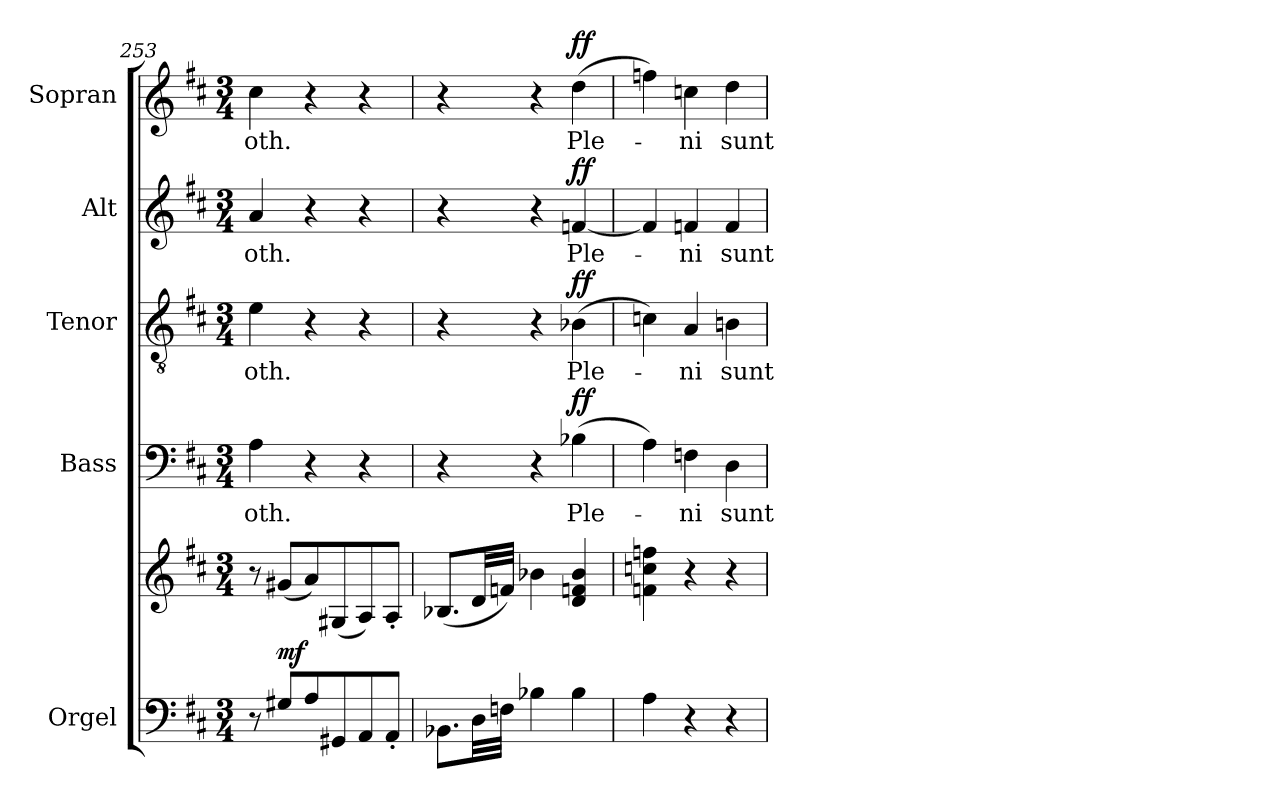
**kern	**kern	**dynam	**kern	**text	**dynam	**kern	**text	**dynam	**kern	**text	**dynam	**kern	**text	**dynam
*part5	*part5	*part5	*part4	*part4	*part4	*part3	*part3	*part3	*part2	*part2	*part2	*part1	*part1	*part1
*staff6	*staff5	*staff5/6	*staff4	*staff4	*staff4	*staff3	*staff3	*staff3	*staff2	*staff2	*staff2	*staff1	*staff1	*staff1
*I"Orgel	*	*	*I"Bass	*	*	*I"Tenor	*	*	*I"Alt	*	*	*I"Sopran	*	*
*I'Org.	*	*	*I'B.	*	*	*I'T.	*	*	*I'A.	*	*	*I'S.	*	*
*clefF4	*clefG2	*	*clefF4	*	*	*clefGv2	*	*	*clefG2	*	*	*clefG2	*	*
*k[f#c#]	*k[f#c#]	*	*k[f#c#]	*	*	*k[f#c#]	*	*	*k[f#c#]	*	*	*k[f#c#]	*	*
*D:	*D:	*	*D:	*	*	*D:	*	*	*D:	*	*	*D:	*	*
*M3/4	*M3/4	*	*M3/4	*	*	*M3/4	*	*	*M3/4	*	*	*M3/4	*	*
=253	=253	=253	=253	=253	=253	=253	=253	=253	=253	=253	=253	=253	=253	=253
!	!	!	!	!LO:LY:b	!	!	!LO:LY:b	!	!	!LO:LY:b	!	!	!LO:LY:b	!
8r	8r	.	4A\	-oth.	.	4e\	-oth.	.	4a/	-oth.	.	4cc#\	-oth.	.
!	!	!LO:DY:b	!	!	!	!	!	!	!	!	!	!	!	!
8G#X/L	(<8g#X/L	mf	.	.	.	.	.	.	.	.	.	.	.	.
8A/	8a/)	.	4r	.	.	4r	.	.	4r	.	.	4r	.	.
8GG#X/	(<8G#X/	.	.	.	.	.	.	.	.	.	.	.	.	.
8AA/	8A/)	.	4r	.	.	4r	.	.	4r	.	.	4r	.	.
8AA'</J	8A'</J	.	.	.	.	.	.	.	.	.	.	.	.	.
=254	=254	=254	=254	=254	=254	=254	=254	=254	=254	=254	=254	=254	=254	=254
8.BB-X\L	(<8.B-X/L	.	4r	.	.	4r	.	.	4r	.	.	4r	.	.
32D\LL	32d/LL	.	.	.	.	.	.	.	.	.	.	.	.	.
32Fn\JJJ	32f/JJJ)	.	.	.	.	.	.	.	.	.	.	.	.	.
4B-X\	4b-X\	.	4r	.	.	4r	.	.	4r	.	.	4r	.	.
!	!	!	!	!LO:LY:b	!LO:DY:a	!	!LO:LY:b	!LO:DY:a	!	!LO:LY:b	!LO:DY:a	!	!LO:LY:b	!LO:DY:a
4B-\	4d/ 4fn/ 4b-/	.	(>4B-X\	Ple-	ff	(>4B-X\	Ple-	ff	[4fn/	Ple-	ff	(>4dd\	Ple-	ff
=255	=255	=255	=255	=255	=255	=255	=255	=255	=255	=255	=255	=255	=255	=255
4A\	4fn\ 4ccn\ 4ffn\	.	4A\)	.	.	4cn\)	.	.	4f/]	.	.	4ffn\)	.	.
!	!	!	!	!LO:LY:b	!	!	!LO:LY:b	!	!	!LO:LY:b	!	!	!LO:LY:b	!
4r	4r	.	4Fn\	-ni	.	4A/	-ni	.	4fn/	-ni	.	4ccn\	-ni	.
!	!	!	!	!LO:LY:b	!	!	!LO:LY:b	!	!	!LO:LY:b	!	!	!LO:LY:b	!
4r	4r	.	4D\	sunt	.	4Bn\	sunt	.	4f/	sunt	.	4dd\	sunt	.
=	=	=	=	=	=	=	=	=	=	=	=	=	=	=
*-	*-	*-	*-	*-	*-	*-	*-	*-	*-	*-	*-	*-	*-	*-
